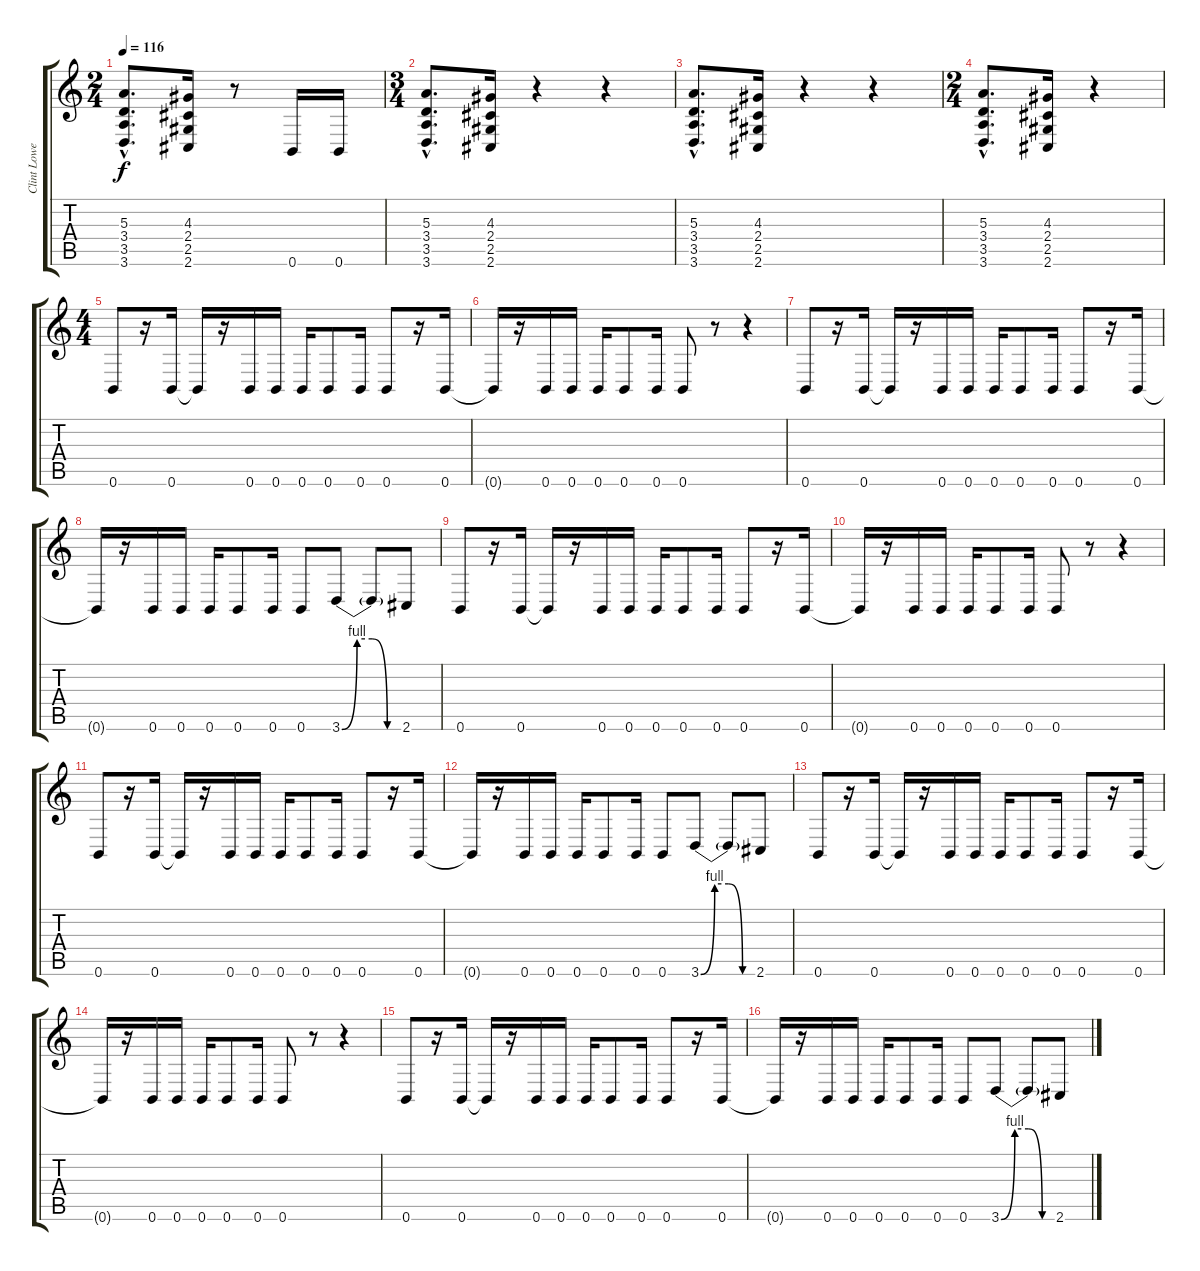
\track ("Clint Lowery - Guitars" "Clint Lowe") {instrument distortionguitar}
\staff {score tabs}
\tuning (Db4 Ab3 E3 B2 Gb2 B1) {hide}
\ts (2 4)
\tempo 116
\clef g2
\ks c
(5.3{hac} 3.4{hac} 3.5{hac} 3.6{hac}).8{d dy f} (4.3 2.4 2.5 2.6).16 r.8 0.6.16 0.6.16 |
\ts (3 4)
(5.3{hac} 3.4{hac} 3.5{hac} 3.6{hac}).8{d} (4.3 2.4 2.5 2.6).16 r.4 r.4 |
(5.3{hac} 3.4{hac} 3.5{hac} 3.6{hac}).8{d} (4.3 2.4 2.5 2.6).16 r.4 r.4 |
\ts (2 4)
(5.3{hac} 3.4{hac} 3.5{hac} 3.6{hac}).8{d} (4.3 2.4 2.5 2.6).16 r.4 |
\ts (4 4)
0.6.8 r.16 0.6.16 0.6{t}.16 r.16 0.6.16 0.6.16 0.6.16 0.6.8 0.6.16 0.6.8 r.16 0.6.16 |
0.6{t}.16 r.16 0.6.16 0.6.16 0.6.16 0.6.8 0.6.16 0.6.8 r.8 r.4 |
0.6.8 r.16 0.6.16 0.6{t}.16 r.16 0.6.16 0.6.16 0.6.16 0.6.8 0.6.16 0.6.8 r.16 0.6.16 |
0.6{t}.16 r.16 0.6.16 0.6.16 0.6.16 0.6.8 0.6.16 0.6.8 3.6{be (custom 0 0 15 4 30 4 45 0 60 0)}.8 3.6{t}.8 2.6.8 |
0.6.8 r.16 0.6.16 0.6{t}.16 r.16 0.6.16 0.6.16 0.6.16 0.6.8 0.6.16 0.6.8 r.16 0.6.16 |
0.6{t}.16 r.16 0.6.16 0.6.16 0.6.16 0.6.8 0.6.16 0.6.8 r.8 r.4 |
0.6.8 r.16 0.6.16 0.6{t}.16 r.16 0.6.16 0.6.16 0.6.16 0.6.8 0.6.16 0.6.8 r.16 0.6.16 |
0.6{t}.16 r.16 0.6.16 0.6.16 0.6.16 0.6.8 0.6.16 0.6.8 3.6{be (custom 0 0 15 4 30 4 45 0 60 0)}.8 3.6{t}.8 2.6.8 |
0.6.8 r.16 0.6.16 0.6{t}.16 r.16 0.6.16 0.6.16 0.6.16 0.6.8 0.6.16 0.6.8 r.16 0.6.16 |
0.6{t}.16 r.16 0.6.16 0.6.16 0.6.16 0.6.8 0.6.16 0.6.8 r.8 r.4 |
0.6.8 r.16 0.6.16 0.6{t}.16 r.16 0.6.16 0.6.16 0.6.16 0.6.8 0.6.16 0.6.8 r.16 0.6.16 |
0.6{t}.16 r.16 0.6.16 0.6.16 0.6.16 0.6.8 0.6.16 0.6.8 3.6{be (custom 0 0 15 4 30 4 45 0 60 0)}.8 3.6{t}.8 2.6.8
